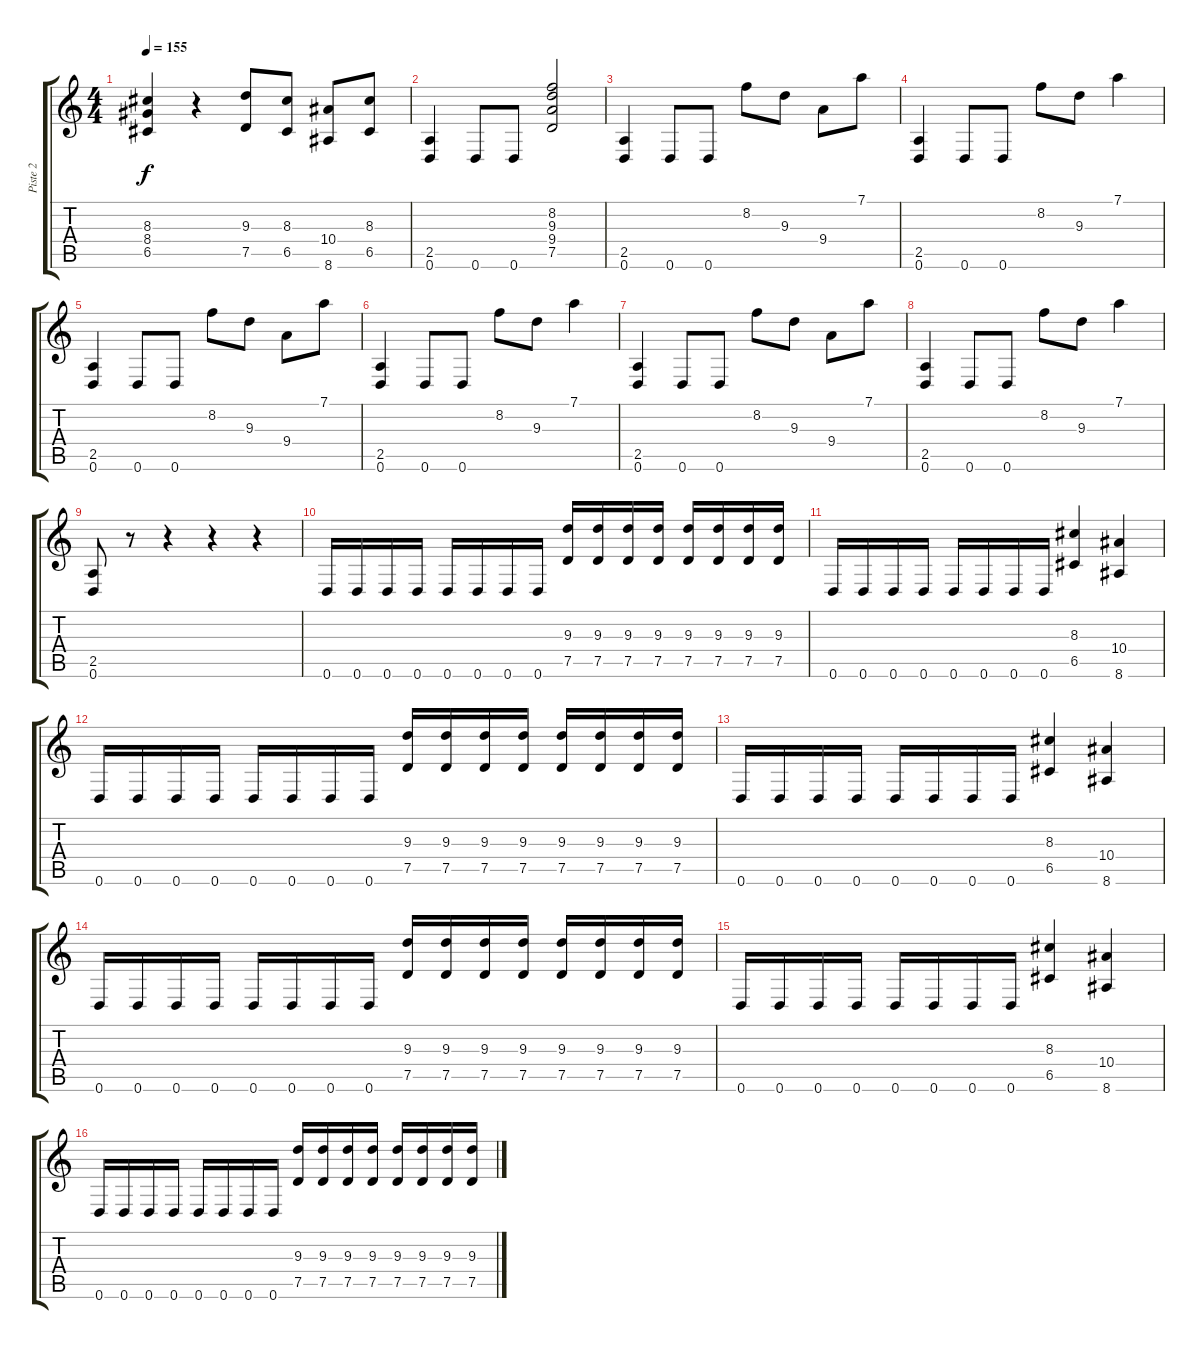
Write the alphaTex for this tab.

\track ("Piste 2" "Piste 2") {instrument distortionguitar}
\staff {score tabs}
\tuning (D4 A3 F3 C3 G2 D2) {hide}
\ts (4 4)
\tempo 155
\clef g2
\ks c
(8.3 8.4 6.5).4{dy f} r.4 (9.3 7.5).8 (8.3 6.5).8 (10.4 8.6).8 (8.3 6.5).8 |
(2.5 0.6).4{instrument distortionguitar} 0.6.8 0.6.8 (8.2 9.3 9.4 7.5).2 |
(2.5 0.6).4 0.6.8 0.6.8 8.2.8 9.3.8 9.4.8 7.1.8 |
(2.5 0.6).4 0.6.8 0.6.8 8.2.8 9.3.8 7.1.4 |
(2.5 0.6).4 0.6.8 0.6.8 8.2.8 9.3.8 9.4.8 7.1.8 |
(2.5 0.6).4 0.6.8 0.6.8 8.2.8 9.3.8 7.1.4 |
(2.5 0.6).4 0.6.8 0.6.8 8.2.8 9.3.8 9.4.8 7.1.8 |
(2.5 0.6).4 0.6.8 0.6.8 8.2.8 9.3.8 7.1.4 |
(2.5 0.6).8 r.8 r.4 r.4 r.4 |
0.6.16 0.6.16 0.6.16 0.6.16 0.6.16 0.6.16 0.6.16 0.6.16 (9.3 7.5).16 (9.3 7.5).16 (9.3 7.5).16 (9.3 7.5).16 (9.3 7.5).16 (9.3 7.5).16 (9.3 7.5).16 (9.3 7.5).16 |
0.6.16 0.6.16 0.6.16 0.6.16 0.6.16 0.6.16 0.6.16 0.6.16 (8.3 6.5).4 (10.4 8.6).4 |
0.6.16 0.6.16 0.6.16 0.6.16 0.6.16 0.6.16 0.6.16 0.6.16 (9.3 7.5).16 (9.3 7.5).16 (9.3 7.5).16 (9.3 7.5).16 (9.3 7.5).16 (9.3 7.5).16 (9.3 7.5).16 (9.3 7.5).16 |
0.6.16 0.6.16 0.6.16 0.6.16 0.6.16 0.6.16 0.6.16 0.6.16 (8.3 6.5).4 (10.4 8.6).4 |
0.6.16 0.6.16 0.6.16 0.6.16 0.6.16 0.6.16 0.6.16 0.6.16 (9.3 7.5).16 (9.3 7.5).16 (9.3 7.5).16 (9.3 7.5).16 (9.3 7.5).16 (9.3 7.5).16 (9.3 7.5).16 (9.3 7.5).16 |
0.6.16 0.6.16 0.6.16 0.6.16 0.6.16 0.6.16 0.6.16 0.6.16 (8.3 6.5).4 (10.4 8.6).4 |
0.6.16 0.6.16 0.6.16 0.6.16 0.6.16 0.6.16 0.6.16 0.6.16 (9.3 7.5).16 (9.3 7.5).16 (9.3 7.5).16 (9.3 7.5).16 (9.3 7.5).16 (9.3 7.5).16 (9.3 7.5).16 (9.3 7.5).16
